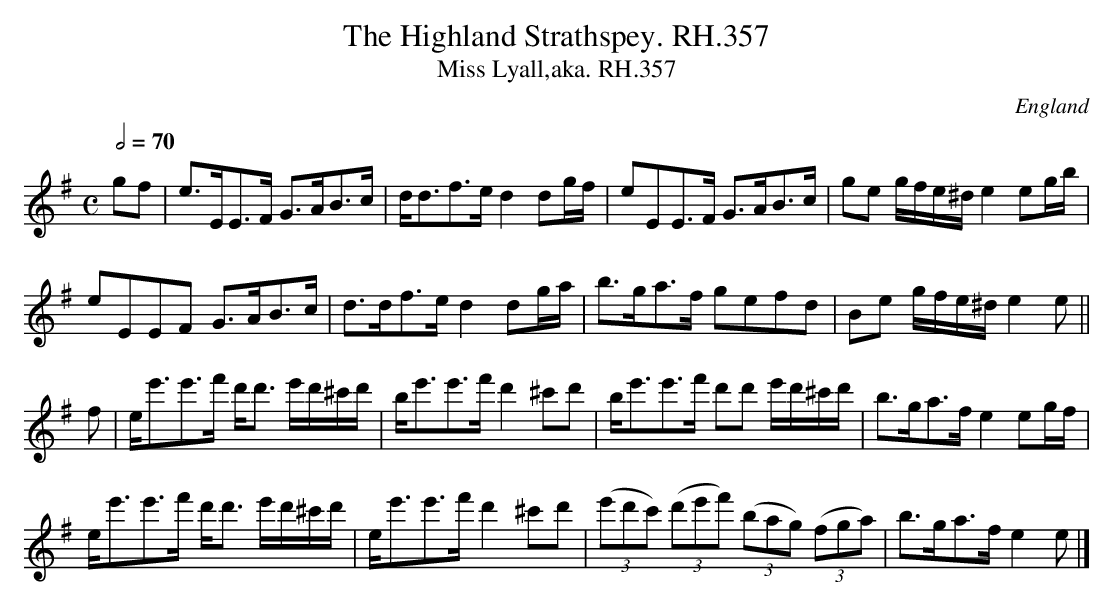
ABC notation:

X:1
T:Highland Strathspey. RH.357, The
T:Miss Lyall,aka. RH.357
O:England
M:C
L:1/8
Q:2/4=70
K:Em
gf|e>EE>F G>AB>c|d<df>e d2dg/f/|\
eEE>F G>AB>c|ge g/f/e/^d/ e2eg/b/|
eEEF G>AB>c|d>df>e d2dg/a/|\
b>ga>f gefd|Be g/f/e/^d/ e2e||
f|e<e'e'>f' d'<d' e'/d'/^c'/d'/|b<e'e'>f' d'2^c'd'|\
b<e'e'>f' d'd' e'/d'/^c'/d'/|b>ga>f e2eg/f/|
e<e'e'>f' d'<d' e'/d'/^c'/d'/|e<e'e'>f'd'2^c'd'|\
((3e'd'c') ((3d'e'f') ((3bag) ((3fga)|b>ga>fe2e|]
